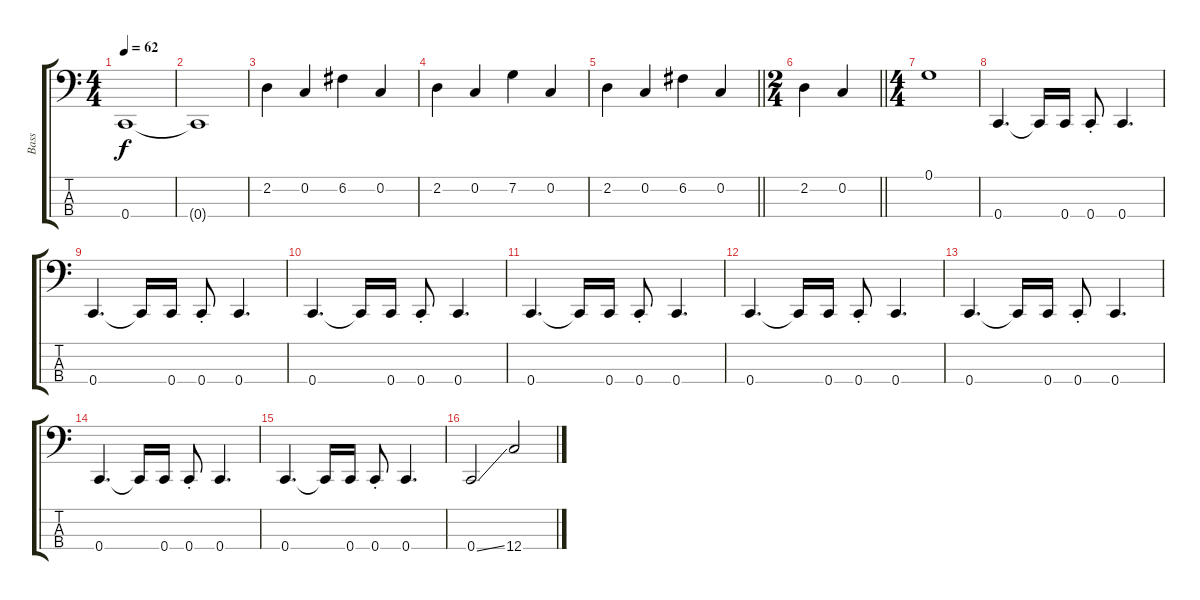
\track ("Bass" "Bass") {instrument electricbassfinger}
\staff {score tabs}
\tuning (G2 C2 G1 C1) {hide}
\ts (4 4)
\tempo 62
\clef f4
\ks c
0.4.1{dy f} |
0.4{t}.1 |
2.2.4 0.2.4 6.2.4 0.2.4 |
2.2.4 0.2.4 7.2.4 0.2.4 |
\barLineRight lightlight
2.2.4 0.2.4 6.2.4 0.2.4 |
\ts (2 4)
\barLineRight lightlight
2.2.4 0.2.4 |
\ts (4 4)
0.1.1 |
0.4.4{d} 0.4{t}.16 0.4.16 0.4{st}.8 0.4.4{d} |
0.4.4{d} 0.4{t}.16 0.4.16 0.4{st}.8 0.4.4{d} |
0.4.4{d} 0.4{t}.16 0.4.16 0.4{st}.8 0.4.4{d} |
0.4.4{d} 0.4{t}.16 0.4.16 0.4{st}.8 0.4.4{d} |
0.4.4{d} 0.4{t}.16 0.4.16 0.4{st}.8 0.4.4{d} |
0.4.4{d} 0.4{t}.16 0.4.16 0.4{st}.8 0.4.4{d} |
0.4.4{d} 0.4{t}.16 0.4.16 0.4{st}.8 0.4.4{d} |
0.4.4{d} 0.4{t}.16 0.4.16 0.4{st}.8 0.4.4{d} |
0.4{ss}.2 12.4{ss}.2
